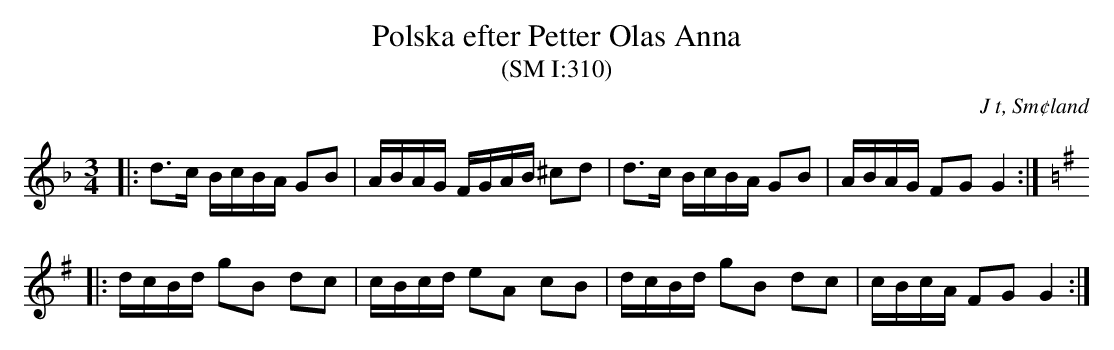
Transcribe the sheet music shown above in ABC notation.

X:1
T:Polska efter Petter Olas Anna
T:(SM I:310)
O:J t, Sm¢land
M:3/4
L:1/16
K:Gdor
|:d3c BcBA G2B2 | ABAG FGAB ^c2d2 | d3c BcBA G2B2 | ABAG F2G2 G4 :| [K:G]
|: dcBd g2B2 d2c2 | cBcd e2A2 c2B2 | dcBd g2B2 d2c2 | cBcA F2G2 G4 :|
